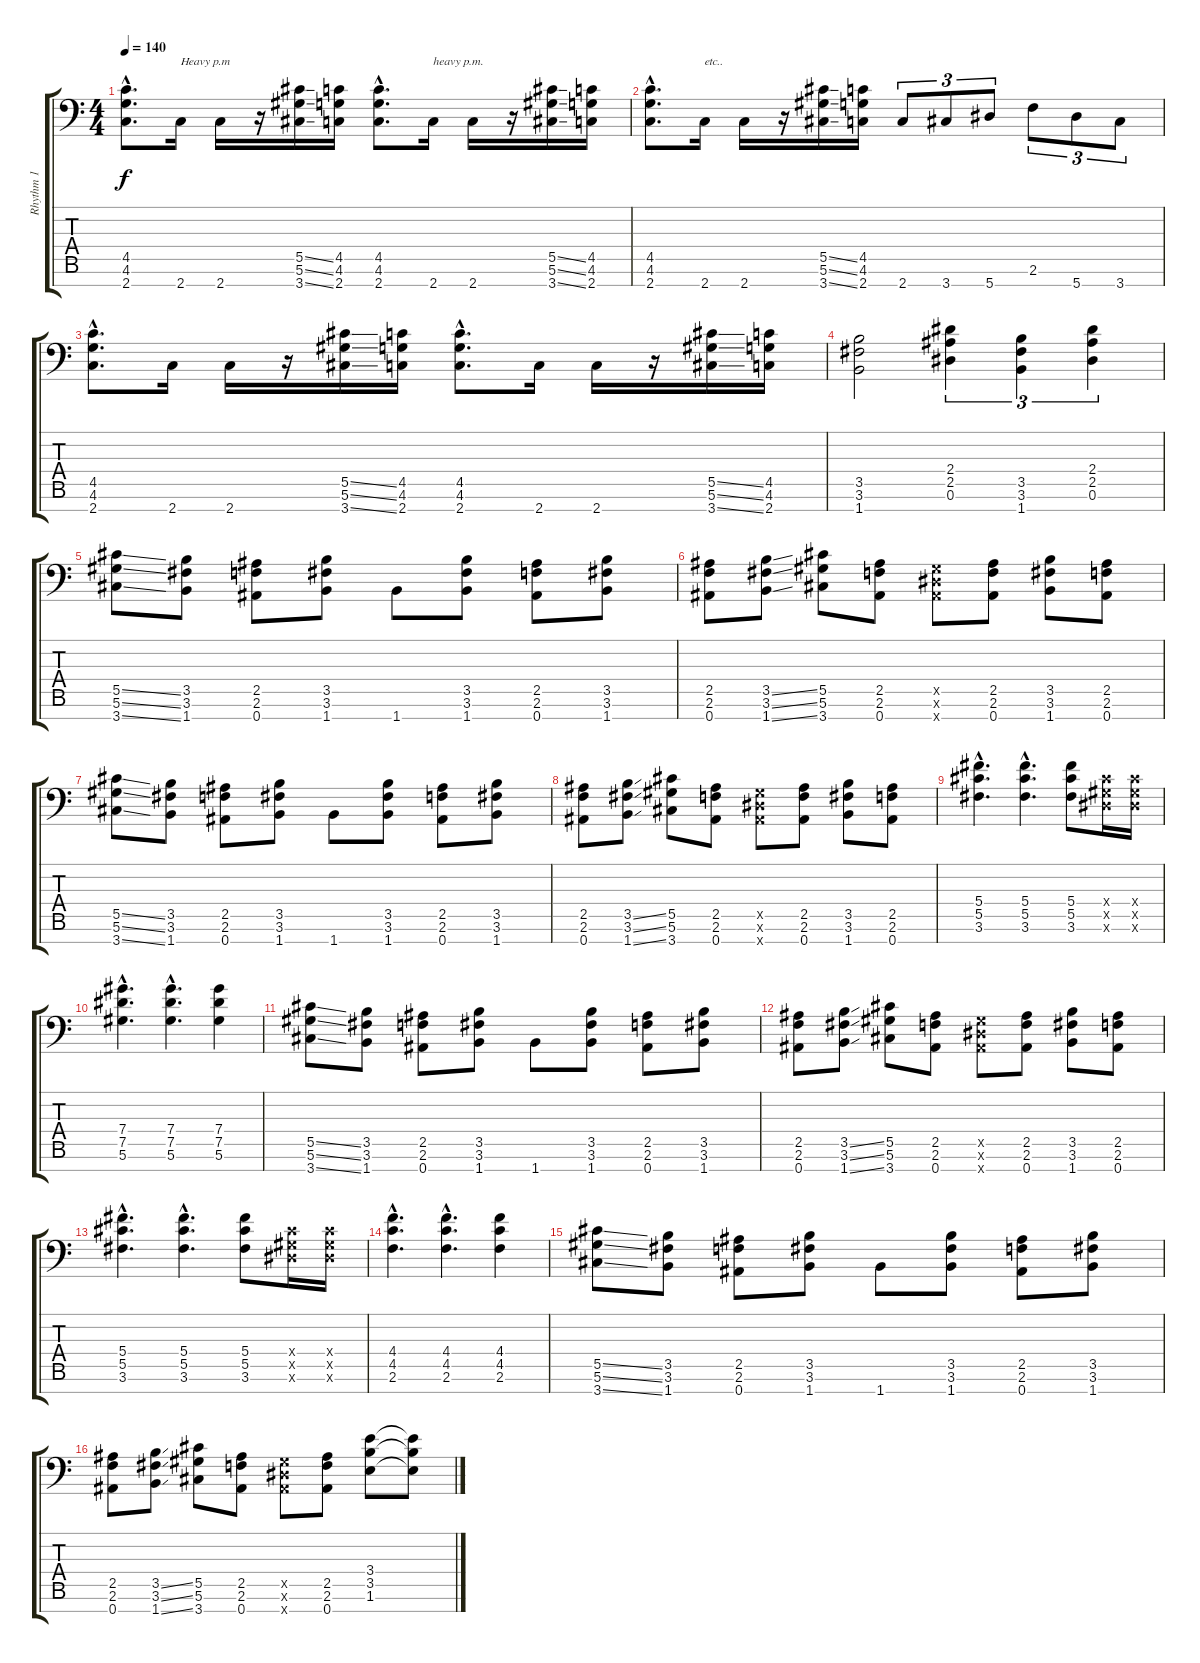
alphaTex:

\track ("Rhythm 1" "Rhythm 1") {instrument overdrivenguitar}
\staff {score tabs}
\tuning (Eb4 Bb3 Gb3 Db3 Ab2 Eb2 Bb1) {hide}
\ts (4 4)
\tempo 140
\clef f4
\ks c
(4.5{hac} 4.6{hac} 2.7{hac}).8{d dy f} 2.7.16{txt "Heavy p.m"} 2.7.16 r.16 (5.5{ss} 5.6{ss} 3.7{ss}).16 (4.5 4.6 2.7).16 (4.5{hac} 4.6{hac} 2.7{hac}).8{d} 2.7.16{txt "heavy p.m."} 2.7.16 r.16 (5.5{ss} 5.6{ss} 3.7{ss}).16 (4.5 4.6 2.7).16 |
(4.5{hac} 4.6{hac} 2.7{hac}).8{d} 2.7.16{txt "etc.."} 2.7.16 r.16 (5.5{ss} 5.6{ss} 3.7{ss}).16 (4.5 4.6 2.7).16 2.7.8{tu (3 2)} 3.7.8{tu (3 2)} 5.7.8{tu (3 2)} 2.6.8{tu (3 2)} 5.7.8{tu (3 2)} 3.7.8{tu (3 2)} |
(4.5{hac} 4.6{hac} 2.7{hac}).8{d} 2.7.16 2.7.16 r.16 (5.5{ss} 5.6{ss} 3.7{ss}).16 (4.5 4.6 2.7).16 (4.5{hac} 4.6{hac} 2.7{hac}).8{d} 2.7.16 2.7.16 r.16 (5.5{ss} 5.6{ss} 3.7{ss}).16 (4.5 4.6 2.7).16 |
(3.5 3.6 1.7).2 (2.4 2.5 0.6).4{tu (3 2)} (3.5 3.6 1.7).4{tu (3 2)} (2.4 2.5 0.6).4{tu (3 2)} |
(5.5{ss} 5.6{ss} 3.7{ss}).8 (3.5 3.6 1.7).8 (2.5 2.6 0.7).8 (3.5 3.6 1.7).8 1.7.8 (3.5 3.6 1.7).8 (2.5 2.6 0.7).8 (3.5 3.6 1.7).8 |
(2.5 2.6 0.7).8 (3.5{ss} 3.6{ss} 1.7{ss}).8 (5.5 5.6 3.7).8 (2.5 2.6 0.7).8 (0.5{x} 0.6{x} 0.7{x}).8 (2.5 2.6 0.7).8 (3.5 3.6 1.7).8 (2.5 2.6 0.7).8 |
(5.5{ss} 5.6{ss} 3.7{ss}).8 (3.5 3.6 1.7).8 (2.5 2.6 0.7).8 (3.5 3.6 1.7).8 1.7.8 (3.5 3.6 1.7).8 (2.5 2.6 0.7).8 (3.5 3.6 1.7).8 |
(2.5 2.6 0.7).8 (3.5{ss} 3.6{ss} 1.7{ss}).8 (5.5 5.6 3.7).8 (2.5 2.6 0.7).8 (0.5{x} 0.6{x} 0.7{x}).8 (2.5 2.6 0.7).8 (3.5 3.6 1.7).8 (2.5 2.6 0.7).8 |
(5.4{hac} 5.5{hac} 3.6{hac}).4{d} (5.4{hac} 5.5{hac} 3.6{hac}).4{d} (5.4 5.5 3.6).8 (0.4{x} 0.5{x} 0.6{x}).16 (0.4{x} 0.5{x} 0.6{x}).16 |
(7.4{hac} 7.5{hac} 5.6{hac}).4{d} (7.4{hac} 7.5{hac} 5.6{hac}).4{d} (7.4 7.5 5.6).4 |
(5.5{ss} 5.6{ss} 3.7{ss}).8 (3.5 3.6 1.7).8 (2.5 2.6 0.7).8 (3.5 3.6 1.7).8 1.7.8 (3.5 3.6 1.7).8 (2.5 2.6 0.7).8 (3.5 3.6 1.7).8 |
(2.5 2.6 0.7).8 (3.5{ss} 3.6{ss} 1.7{ss}).8 (5.5 5.6 3.7).8 (2.5 2.6 0.7).8 (0.5{x} 0.6{x} 0.7{x}).8 (2.5 2.6 0.7).8 (3.5 3.6 1.7).8 (2.5 2.6 0.7).8 |
(5.4{hac} 5.5{hac} 3.6{hac}).4{d} (5.4{hac} 5.5{hac} 3.6{hac}).4{d} (5.4 5.5 3.6).8 (0.4{x} 0.5{x} 0.6{x}).16 (0.4{x} 0.5{x} 0.6{x}).16 |
(4.4{hac} 4.5{hac} 2.6{hac}).4{d} (4.4{hac} 4.5{hac} 2.6{hac}).4{d} (4.4 4.5 2.6).4 |
(5.5{ss} 5.6{ss} 3.7{ss}).8 (3.5 3.6 1.7).8 (2.5 2.6 0.7).8 (3.5 3.6 1.7).8 1.7.8 (3.5 3.6 1.7).8 (2.5 2.6 0.7).8 (3.5 3.6 1.7).8 |
(2.5 2.6 0.7).8 (3.5{ss} 3.6{ss} 1.7{ss}).8 (5.5 5.6 3.7).8 (2.5 2.6 0.7).8 (0.5{x} 0.6{x} 0.7{x}).8 (2.5 2.6 0.7).8 (3.4 3.5 1.6).8 (3.4{t} 3.5{t} 1.6{t}).8
